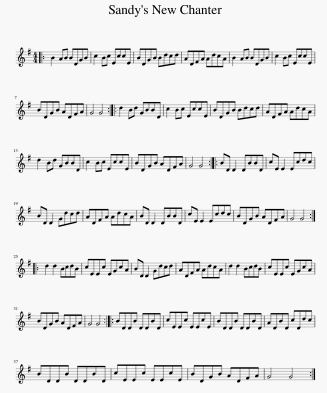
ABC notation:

X:1
L:1/8
M:4/4
I:linebreak $
K:G
V:1 treble
V:1
|: B2 AB BDGB | c2 Bc EccE | BDGB Bdcd | ADFA AdcA | B2 AB BDGB | %5
 c2 Bc EccE |$ BDGB ADFA | G4 G4 :: d2 Bd GBBD | c2 Bc EccE | %10
 BDGB Bdcd | ADFA AdcA |$ d2 Bd GBBD | c2 Bc EccE | BDGB ADFA | %15
 G4 G4 :: BD D2 DBBD | cE E2 Ecdc |$ BD D2 Gdcd | ADFA AdcA | %20
 BD D2 DBBD | cE E2 Ecdc | BDGB ADFA | G4 G4 ::$ d2 d2 BcdB | %25
 cEEc EGcA | BD D2 Gdcd | ADFA AdcA | d2 d2 BcdB | cEEc EGcA |$ %30
 BDGB ADFA | G4 G4 :: BDDB DDBD | cEEc EEcE | BDDB DDBD | %35
 ADBD cDdc |$ BDDB DDBD | cEEc EEcE | BDGB ADFA | G4 G4 :| %40
